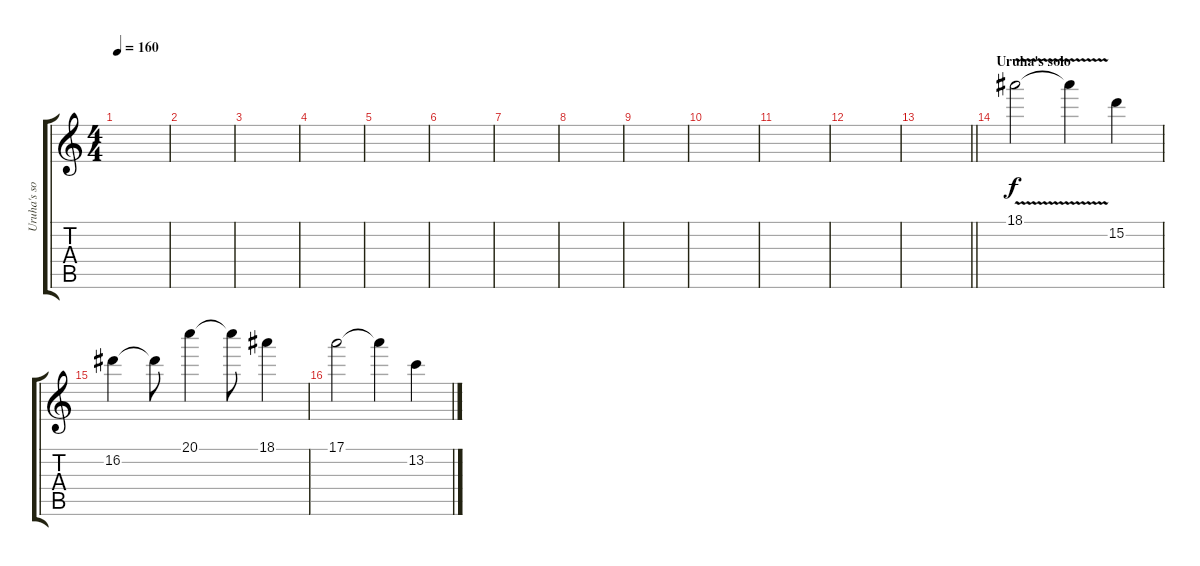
\track ("Uruha's solo" "Uruha's so") {instrument distortionguitar}
\staff {score tabs}
\tuning (E4 B3 G3 D3 A2 E2) {hide}
\ts (4 4)
\tempo 160
\clef g2
\ks c
|
|
|
|
|
|
|
|
|
|
|
|
\barLineRight lightlight
|
\section ("" "Uruha's solo")
18.1{v}.2{volume 16} 18.1{t}.4 15.2.4 |
16.2.4 16.2{t}.8 20.1.4 20.1{t}.8 18.1.4 |
17.1.2 17.1{t}.4 13.2.4
